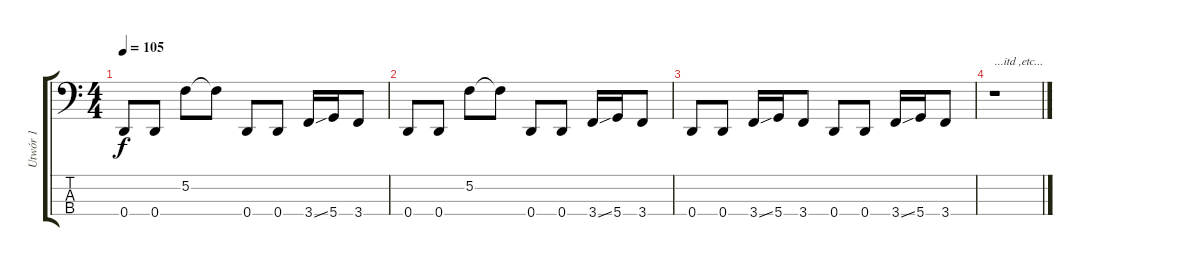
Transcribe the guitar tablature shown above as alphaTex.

\track ("Utwór 1" "Utwór 1") {instrument slapbass1}
\staff {score tabs}
\tuning (F2 C2 G1 D1) {hide}
\ts (4 4)
\tempo 105
\clef f4
\ks c
0.4.8{dy f} 0.4.8 5.2.8 5.2{t}.8 0.4.8 0.4.8 3.4{ss}.16 5.4.16 3.4.8 |
0.4.8 0.4.8 5.2.8 5.2{t}.8 0.4.8 0.4.8 3.4{ss}.16 5.4.16 3.4.8 |
0.4.8 0.4.8 3.4{ss}.16 5.4.16 3.4.8 0.4.8 0.4.8 3.4{ss}.16 5.4.16 3.4.8 |
r.1{txt "...itd ,etc..."}
